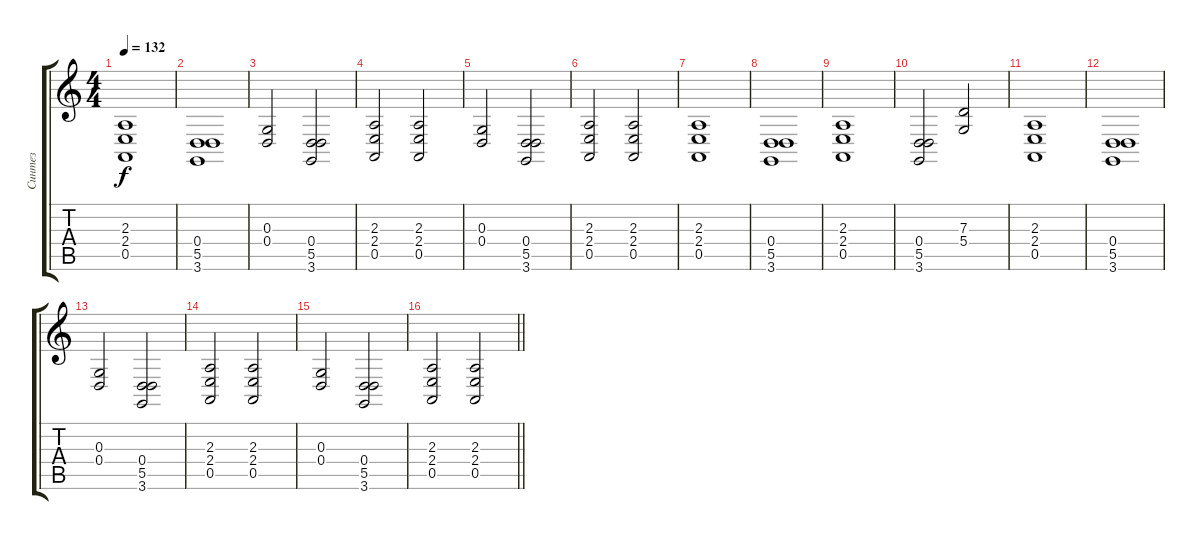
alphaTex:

\track ("Синтез" "Синтез") {instrument reedorgan}
\staff {score tabs}
\tuning (E4 B3 G3 D3 A2 E2) {hide}
\ts (4 4)
\tempo 132
\clef g2
\ks c
(2.3 2.4 0.5).1{dy f} |
(0.4 5.5 3.6).1 |
(0.3 0.4).2 (0.4 5.5 3.6).2 |
(2.3 2.4 0.5).2 (2.3 2.4 0.5).2 |
(0.3 0.4).2 (0.4 5.5 3.6).2 |
(2.3 2.4 0.5).2 (2.3 2.4 0.5).2 |
(2.3 2.4 0.5).1 |
(0.4 5.5 3.6).1 |
(2.3 2.4 0.5).1 |
(0.4 5.5 3.6).2 (7.3 5.4).2 |
(2.3 2.4 0.5).1 |
(0.4 5.5 3.6).1 |
(0.3 0.4).2 (0.4 5.5 3.6).2 |
(2.3 2.4 0.5).2 (2.3 2.4 0.5).2 |
(0.3 0.4).2 (0.4 5.5 3.6).2 |
\barLineRight lightlight
(2.3 2.4 0.5).2 (2.3 2.4 0.5).2
